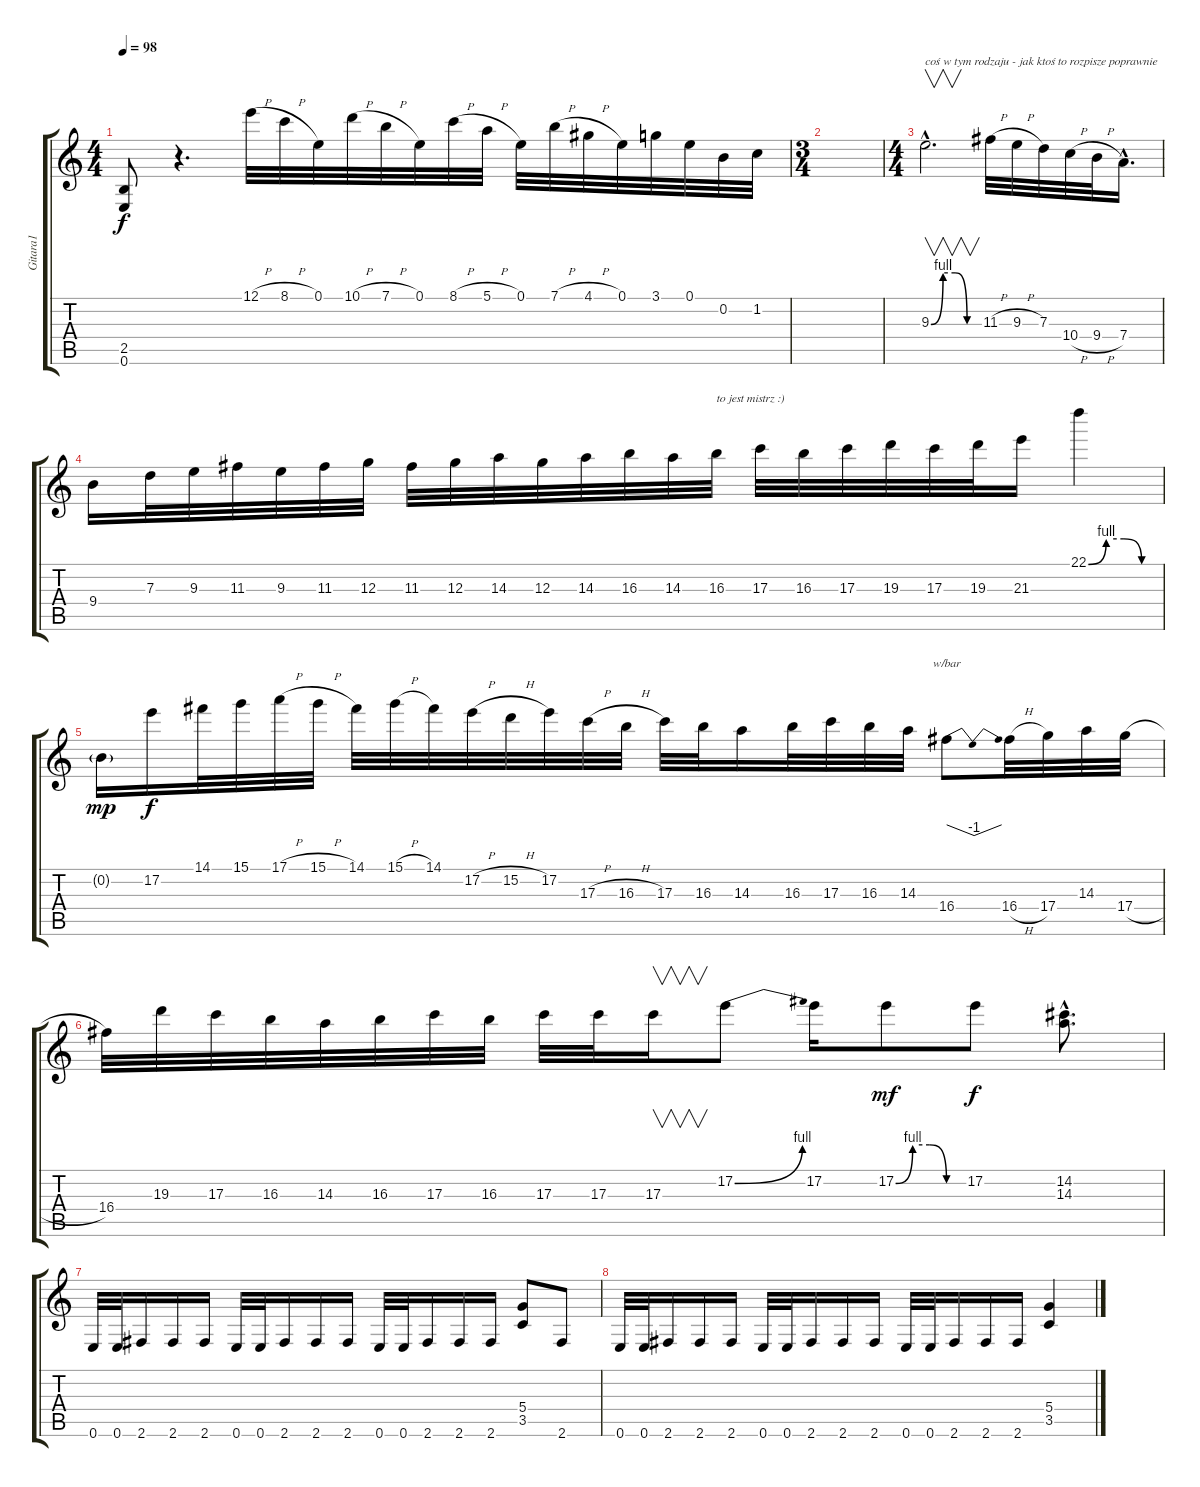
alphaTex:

\track ("Gitara1" "Gitara1") {instrument distortionguitar}
\staff {score tabs}
\tuning (E4 B3 G3 D3 A2 E2) {hide}
\ts (4 4)
\tempo 98
\clef g2
\ks c
(2.5 0.6).8{dy f} r.4{d} 12.1{h}.32{instrument acousticguitarsteel} 8.1{h}.32 0.1.32 10.1{h}.32 7.1{h}.32 0.1.32 8.1{h}.32 5.1{h}.32 0.1.32 7.1{h}.32 4.1{h}.32 0.1.32 3.1.32 0.1.32 0.2.32 1.2.32 |
\ts (3 4)
|
\ts (4 4)
9.3{be (custom 0 0 15 4 30 4 45 0 60 0) hac}.2{v d txt "coś w tym rodzaju - jak ktoś to rozpisze poprawnie" balance 11} 11.3{h}.32 9.3{h}.32 7.3.32 10.4{h}.32 9.4{h}.32 7.4{hac}.16{d} |
9.4.16 7.3.32 9.3.32 11.3.32 9.3.32 11.3.32 12.3.32 11.3.32 12.3.32 14.3.32 12.3.32 14.3.32 16.3.32 14.3.32 16.3.32{txt "to jest mistrz :)"} 17.3.32 16.3.32 17.3.32 19.3.32 17.3.32 19.3.32 21.3.16 22.1{be (custom 0 0 15 4 30 4 45 0 60 0)}.4 |
0.2{g}.16{dy mp} 17.2.16{dy f} 14.1.32 15.1.32 17.1{h}.32 15.1{h}.32 14.1.32 15.1{h}.32 14.1.32 17.2{h}.32 15.2{h}.32 17.2.32 17.3{h}.32 16.3{h}.32 17.3.32 16.3.32 14.3.16 16.3.32 17.3.32 16.3.32 14.3.32 16.4.8{tbe (dip default 0 0 30 -4 60 0)} 16.4{h}.32 17.4.32 14.3.32 17.4{h}.32 |
16.4.32 19.3.32 17.3.32 16.3.32 14.3.32 16.3.32 17.3.32 16.3.32 17.3.32 17.3.32 17.3.16{v} 17.2{be (bend 0 0 60 4)}.8 17.2.16 17.2{be (custom 0 0 15 4 30 4 45 0 60 0)}.8{dy mf} 17.2.8{dy f} (14.2{hac} 14.3{hac}).8{d} |
0.6.32 0.6.32 2.6.16 2.6.16 2.6.16 0.6.32 0.6.32 2.6.16 2.6.16 2.6.16 0.6.32 0.6.32 2.6.16 2.6.16 2.6.16 (5.4 3.5).8 2.6.8 |
0.6.32 0.6.32 2.6.16 2.6.16 2.6.16 0.6.32 0.6.32 2.6.16 2.6.16 2.6.16 0.6.32 0.6.32 2.6.16 2.6.16 2.6.16 (5.4 3.5).4
